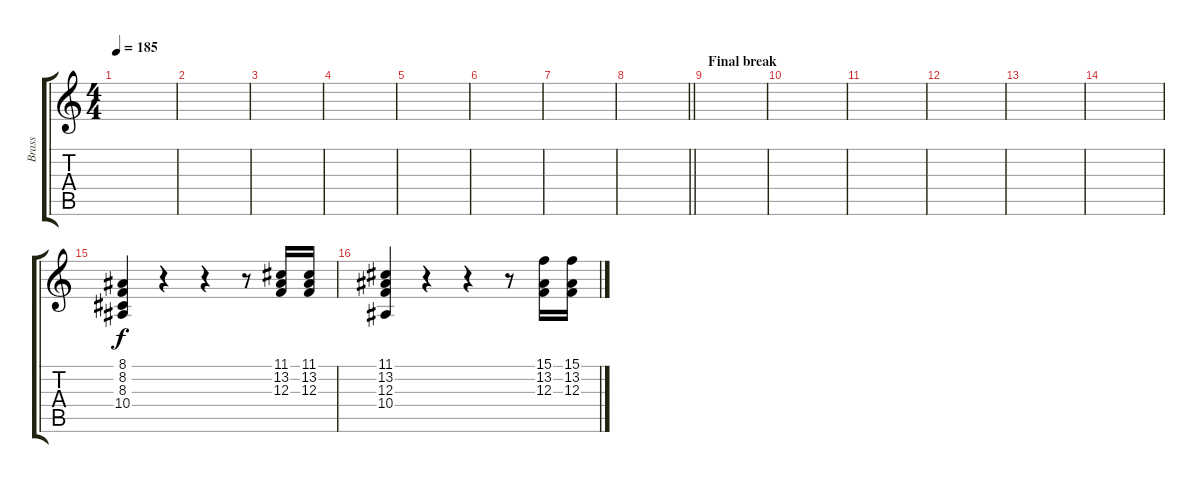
\track ("Brass" "Brass") {instrument brasssection}
\staff {score tabs}
\tuning (D4 A3 F3 C3 G2 D2) {hide}
\ts (4 4)
\tempo 185
\clef g2
\ks c
|
|
|
|
|
|
|
\barLineRight lightlight
|
\section ("" "Final break")
|
|
|
|
|
|
(8.1 8.2 8.3 10.4).4 r.4 r.4 r.8 (11.1 13.2 12.3).16 (11.1 13.2 12.3).16 |
(11.1 13.2 12.3 10.4).4 r.4 r.4 r.8 (15.1 13.2 12.3).16 (15.1 13.2 12.3).16
